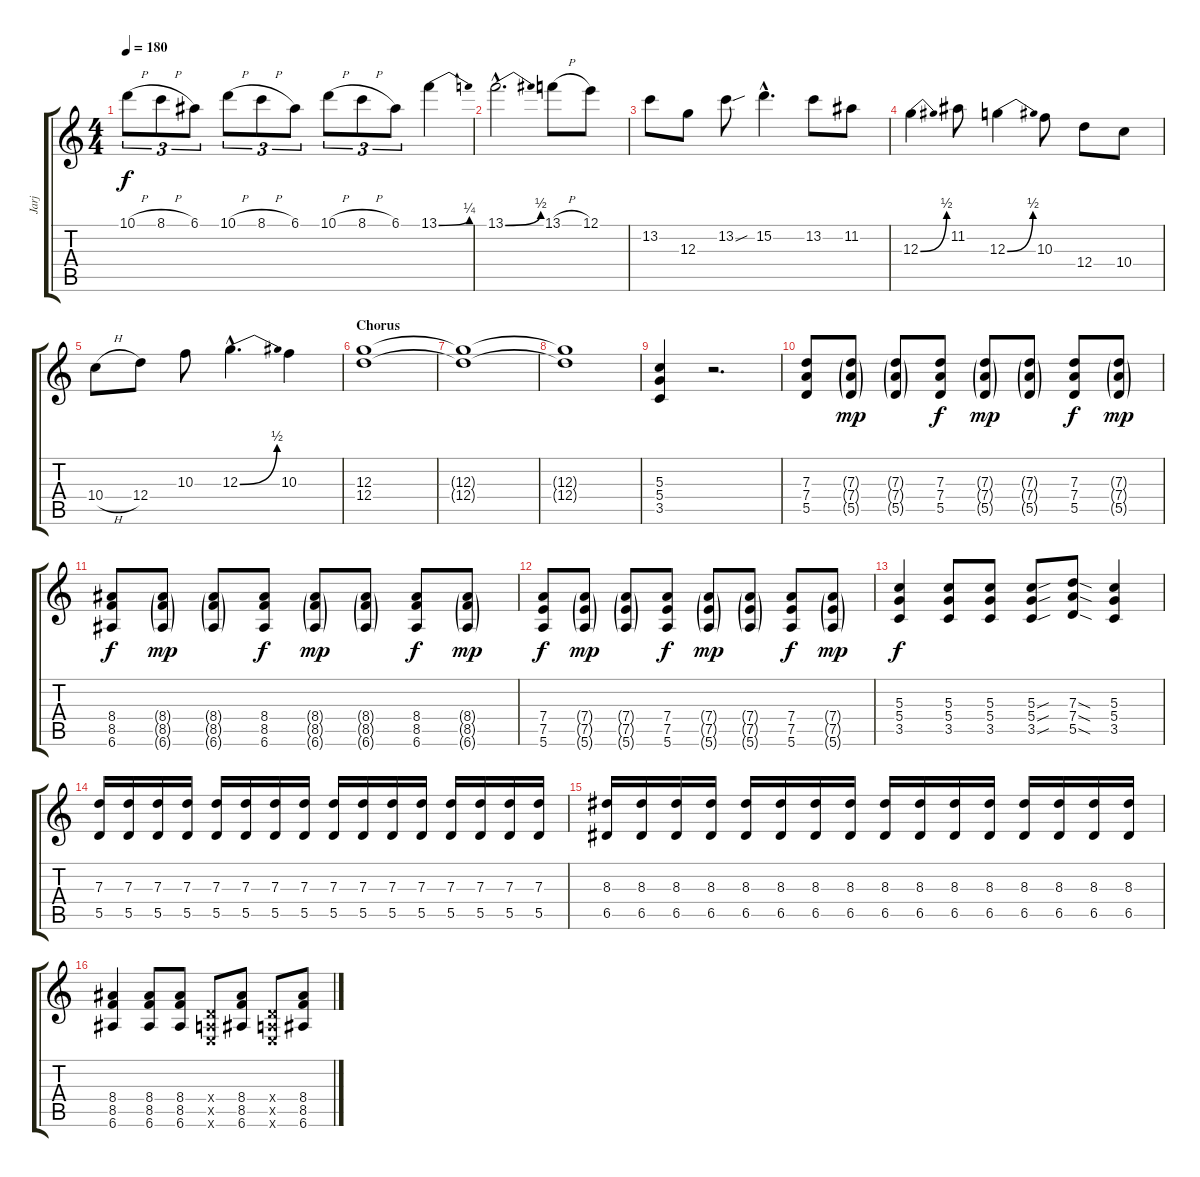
\track ("Jarj" "Jarj") {instrument distortionguitar}
\staff {score tabs}
\tuning (E4 B3 G3 D3 A2 E2) {hide}
\ts (4 4)
\tempo 180
\clef g2
\ks c
10.1{h}.8{tu (3 2) dy f} 8.1{h}.8{tu (3 2)} 6.1.8{tu (3 2)} 10.1{h}.8{tu (3 2)} 8.1{h}.8{tu (3 2)} 6.1.8{tu (3 2)} 10.1{h}.8{tu (3 2)} 8.1{h}.8{tu (3 2)} 6.1.8{tu (3 2)} 13.1{be (bend 0 0 60 1)}.4 |
13.1{be (bend 0 0 60 2) hac}.2{d} 13.1{h}.8 12.1.8 |
13.2.8 12.3.8 13.2{sou}.8 15.2{hac}.4{d} 13.2.8 11.2.8 |
12.3{be (bend 0 0 60 2)}.4 11.2.8 12.3{be (bend 0 0 60 2)}.4 10.3.8 12.4.8 10.4.8 |
10.4{h}.8 12.4.8 10.3.8 12.3{be (bend 0 0 60 2) hac}.4{d} 10.3.4 |
\section ("" "Chorus")
(12.3 12.4).1 |
(12.3{t} 12.4{t}).1 |
(12.3{t} 12.4{t}).1 |
(5.3 5.4 3.5).4 r.2{d} |
(7.3 7.4 5.5).8 (7.3{g} 7.4{g} 5.5{g}).8{dy mp} (7.3{g} 7.4{g} 5.5{g}).8 (7.3 7.4 5.5).8{dy f} (7.3{g} 7.4{g} 5.5{g}).8{dy mp} (7.3{g} 7.4{g} 5.5{g}).8 (7.3 7.4 5.5).8{dy f} (7.3{g} 7.4{g} 5.5{g}).8{dy mp} |
(8.4 8.5 6.6).8{dy f} (8.4{g} 8.5{g} 6.6{g}).8{dy mp} (8.4{g} 8.5{g} 6.6{g}).8 (8.4 8.5 6.6).8{dy f} (8.4{g} 8.5{g} 6.6{g}).8{dy mp} (8.4{g} 8.5{g} 6.6{g}).8 (8.4 8.5 6.6).8{dy f} (8.4{g} 8.5{g} 6.6{g}).8{dy mp} |
(7.4 7.5 5.6).8{dy f} (7.4{g} 7.5{g} 5.6{g}).8{dy mp} (7.4{g} 7.5{g} 5.6{g}).8 (7.4 7.5 5.6).8{dy f} (7.4{g} 7.5{g} 5.6{g}).8{dy mp} (7.4{g} 7.5{g} 5.6{g}).8 (7.4 7.5 5.6).8{dy f} (7.4{g} 7.5{g} 5.6{g}).8{dy mp} |
(5.3 5.4 3.5).4{dy f} (5.3 5.4 3.5).8 (5.3 5.4 3.5).8 (5.3{sou} 5.4{sou} 3.5{sou}).8 (7.3{sod} 7.4{sod} 5.5{sod}).8 (5.3 5.4 3.5).4 |
(7.3 5.5).16 (7.3 5.5).16 (7.3 5.5).16 (7.3 5.5).16 (7.3 5.5).16 (7.3 5.5).16 (7.3 5.5).16 (7.3 5.5).16 (7.3 5.5).16 (7.3 5.5).16 (7.3 5.5).16 (7.3 5.5).16 (7.3 5.5).16 (7.3 5.5).16 (7.3 5.5).16 (7.3 5.5).16 |
(8.3 6.5).16 (8.3 6.5).16 (8.3 6.5).16 (8.3 6.5).16 (8.3 6.5).16 (8.3 6.5).16 (8.3 6.5).16 (8.3 6.5).16 (8.3 6.5).16 (8.3 6.5).16 (8.3 6.5).16 (8.3 6.5).16 (8.3 6.5).16 (8.3 6.5).16 (8.3 6.5).16 (8.3 6.5).16 |
(8.4 8.5 6.6).4 (8.4 8.5 6.6).8 (8.4 8.5 6.6).8 (0.4{x} 0.5{x} 0.6{x}).8 (8.4 8.5 6.6).8 (0.4{x} 0.5{x} 0.6{x}).8 (8.4 8.5 6.6).8
